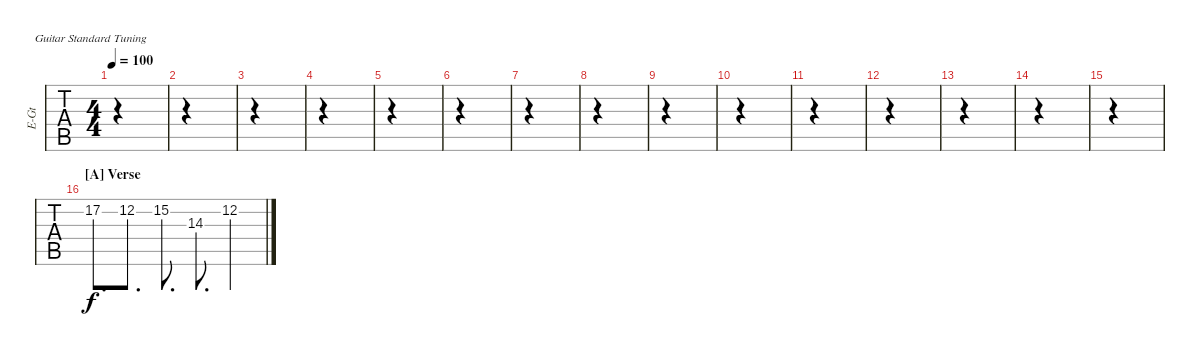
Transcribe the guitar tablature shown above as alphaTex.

\defaultSystemsLayout 4
\bracketExtendMode groupsimilarinstruments
\otherSystemsTrackNameOrientation horizontal
\track ("Vocals" "E-Gt") {mute instrument electricguitarclean}
\staff {tabs}
\tuning (E4 B3 G3 D3 A2 E2)
\ts (4 4)
\tempo 100
\clef g2
\ks c
|
|
|
|
|
|
|
|
|
|
|
|
|
|
|
\section ("A" "Verse")
17.2.8{d} 12.2.8{d} 15.2.8{d} 14.3.8{d} 12.2.4
